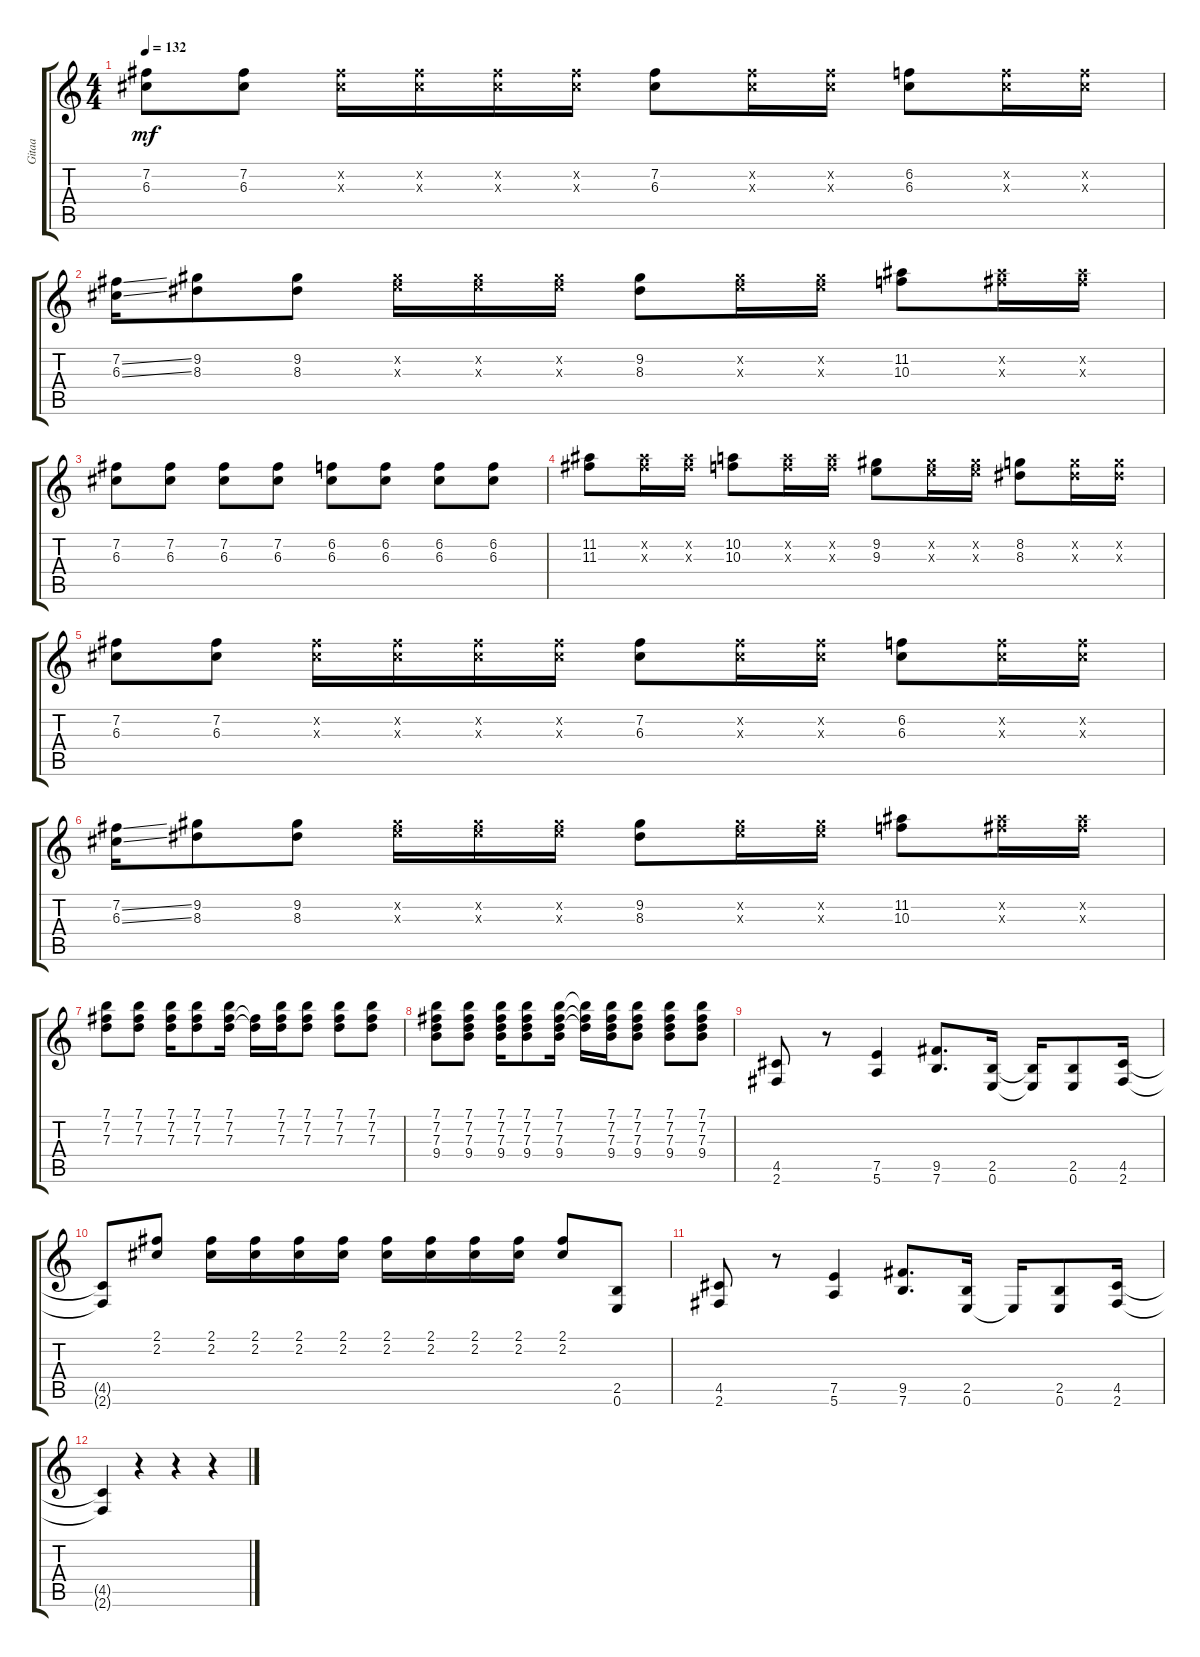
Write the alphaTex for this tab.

\track ("Gitaa" "Gitaa") {instrument overdrivenguitar}
\staff {score tabs}
\tuning (E4 B3 G3 D3 A2 E2) {hide}
\ts (4 4)
\section ("" "")
\tempo 132
\clef g2
\ks c
(7.2 6.3).8{dy mf} (7.2 6.3).8 (7.2{x} 6.3{x}).16 (7.2{x} 6.3{x}).16 (7.2{x} 6.3{x}).16 (7.2{x} 6.3{x}).16 (7.2 6.3).8 (7.2{x} 6.3{x}).16 (7.2{x} 6.3{x}).16 (6.2 6.3).8 (6.2{x} 6.3{x}).16 (6.2{x} 6.3{x}).16 |
(7.2{ss} 6.3{ss}).16 (9.2 8.3).8 (9.2 8.3).8 (9.2{x} 9.3{x}).16 (9.2{x} 9.3{x}).16 (9.2{x} 9.3{x}).16 (9.2 8.3).8 (9.2{x} 9.3{x}).16 (9.2{x} 9.3{x}).16 (11.2 10.3).8 (11.2{x} 11.3{x}).16 (11.2{x} 11.3{x}).16 |
(7.2 6.3).8 (7.2 6.3).8 (7.2 6.3).8 (7.2 6.3).8 (6.2 6.3).8 (6.2 6.3).8 (6.2 6.3).8 (6.2 6.3).8 |
(11.2 11.3).8 (11.2{x} 11.3{x}).16 (11.2{x} 11.3{x}).16 (10.2 10.3).8 (10.2{x} 10.3{x}).16 (10.2{x} 10.3{x}).16 (9.2 9.3).8 (9.2{x} 9.3{x}).16 (9.2{x} 9.3{x}).16 (8.2 8.3).8 (8.2{x} 8.3{x}).16 (8.2{x} 8.3{x}).16 |
(7.2 6.3).8 (7.2 6.3).8 (7.2{x} 6.3{x}).16 (7.2{x} 6.3{x}).16 (7.2{x} 6.3{x}).16 (7.2{x} 6.3{x}).16 (7.2 6.3).8 (7.2{x} 6.3{x}).16 (7.2{x} 6.3{x}).16 (6.2 6.3).8 (6.2{x} 6.3{x}).16 (6.2{x} 6.3{x}).16 |
(7.2{ss} 6.3{ss}).16 (9.2 8.3).8 (9.2 8.3).8 (9.2{x} 9.3{x}).16 (9.2{x} 9.3{x}).16 (9.2{x} 9.3{x}).16 (9.2 8.3).8 (9.2{x} 9.3{x}).16 (9.2{x} 9.3{x}).16 (11.2 10.3).8 (11.2{x} 11.3{x}).16 (11.2{x} 11.3{x}).16 |
(7.1 7.2 7.3).8 (7.1 7.2 7.3).8 (7.1 7.2 7.3).16 (7.1 7.2 7.3).8 (7.1 7.2 7.3).16 (7.2{t} 7.3{t}).16 (7.1 7.2 7.3).16 (7.1 7.2 7.3).8 (7.1 7.2 7.3).8 (7.1 7.2 7.3).8 |
(7.1 7.2 7.3 9.4).8 (7.1 7.2 7.3 9.4).8 (7.1 7.2 7.3 9.4).16 (7.1 7.2 7.3 9.4).8 (7.1 7.2 7.3 9.4).16 (7.1{t} 7.2{t} 7.3{t}).16 (7.1 7.2 7.3 9.4).16 (7.1 7.2 7.3 9.4).8 (7.1 7.2 7.3 9.4).8 (7.1 7.2 7.3 9.4).8 |
(4.5 2.6).8 r.8 (7.5 5.6).4 (9.5 7.6).8{d} (2.5 0.6).16 (2.5{t} 0.6{t}).16 (2.5 0.6).8 (4.5 2.6).16 |
(4.5{t} 2.6{t}).8 (2.1 2.2).8 (2.1 2.2).16 (2.1 2.2).16 (2.1 2.2).16 (2.1 2.2).16 (2.1 2.2).16 (2.1 2.2).16 (2.1 2.2).16 (2.1 2.2).16 (2.1 2.2).8 (2.5 0.6).8 |
(4.5 2.6).8 r.8 (7.5 5.6).4 (9.5 7.6).8{d} (2.5 0.6).16 0.6{t}.16 (2.5 0.6).8 (4.5 2.6).16 |
(4.5{t} 2.6{t}).4 r.4 r.4 r.4
